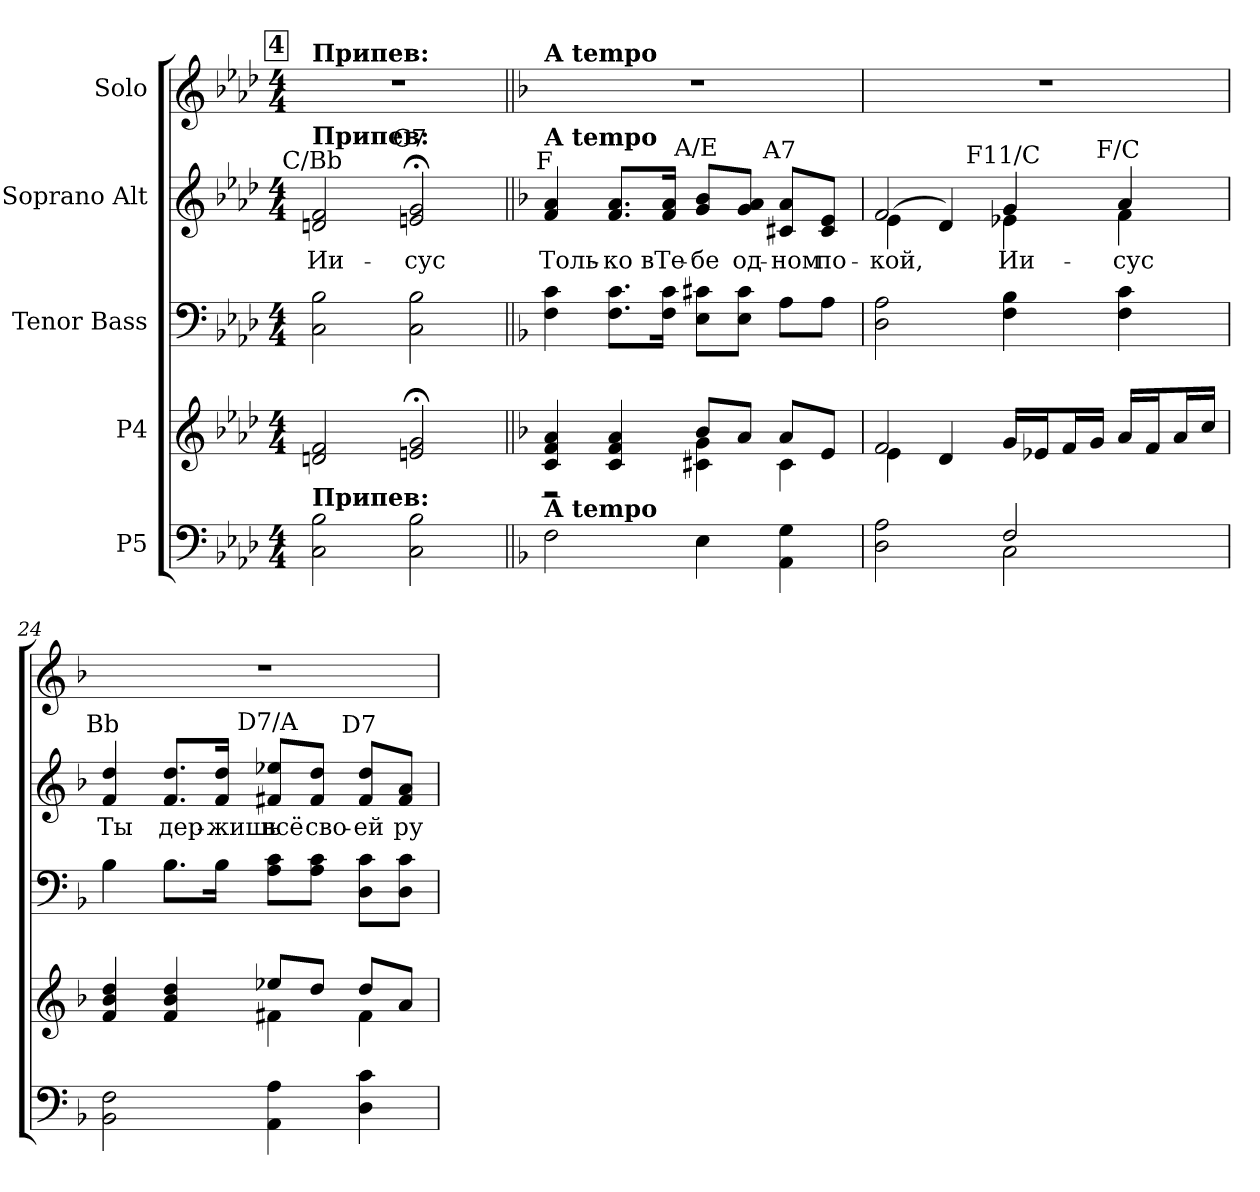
**kern	**kern	**kern	**kern	**text	**kern
*part5	*part4	*part3	*part2	*part2	*part1
*staff5	*staff4	*staff3	*staff2	*staff2	*staff1
*I"P5	*I"P4	*I"Tenor Bass	*I"Soprano Alt	*	*I"Solo
!!LO:PB:g=z
*clefF4	*clefG2	*clefF4	*clefG2	*	*clefG2
*k[b-e-a-d-]	*k[b-e-a-d-]	*k[b-e-a-d-]	*k[b-e-a-d-]	*	*k[b-e-a-d-]
*A-:	*A-:	*A-:	*A-:	*	*A-:
*M4/4	*M4/4	*M4/4	*M4/4	*	*M4/4
!!LO:REH:place=s1:B:color=#000000:enc=box:fs=13.8375:t=4
=21	=21	=21	=21	=21	=21
!	!	!	!	!	!LO:TX:a:B:t=Припев&colon;
!	!	!	!LO:TX:a:cj:t=C/Bb	!	!
!	!	!	!LO:TX:a:B:t=Припев&colon;	!	!
!LO:TX:a:B:t=Припев&colon;	!	!	!	!	!
!	!	!	!	!LO:LY:b:color=#000000	!
2Ci\ 2B-i	2dni/ 2fi	2Ci\ 2B-i	2dni/ 2fi	Ии-	1r
!	!	!	!LO:TX:a:cj:t=C7	!	!
!	!	!	!	!LO:LY:b:color=#000000	!
2Ci\ 2B-i	2eni/; 2gi;	2Ci\ 2B-i	2eni/; 2gi;	-сус	.
=22||	=22||	=22||	=22||	=22||	=22||
*k[b-]	*k[b-]	*k[b-]	*k[b-]	*	*k[b-]
*F:	*F:	*F:	*F:	*	*F:
*	*^	*	*	*	*
!	!	!	!	!	!	!LO:TX:a:B:t=A tempo
!	!	!	!	!LO:TX:a:cj:t=F	!	!
!	!	!	!	!LO:TX:a:B:t=A tempo	!	!
!LO:TX:a:B:t=A tempo	!	!	!	!	!	!
!	!	!	!	!	!LO:LY:b:color=#000000	!
2Fi\	4ci/ 4fi 4ai	2r	4Fi\ 4ci	4fi/ 4ai	Толь-	1r
!	!	!	!	!	!LO:LY:b:color=#000000	!
.	4ci/ 4fi 4ai	.	8.Fi\ 8.ci\L	8.fi/ 8.ai/L	-ко	.
!	!	!	!	!	!LO:LY:b:color=#000000	!
.	.	.	16Fi\ 16ci\Jk	16fi/ 16ai/Jk	вТе-	.
!	!	!	!	!LO:TX:a:cj:t=A/E	!	!
!	!	!	!	!	!LO:LY:b:color=#000000	!
4Ei\	8b-i/L	4c#Xi\ 4gi	8Ei\ 8c#Xi\L	8gi/ 8b-i/L	-бе	.
!	!	!	!	!	!LO:LY:b:color=#000000	!
.	8ai/J	.	8Ei\ 8c#i\J	8gi/ 8ai/J	од-	.
!	!	!	!	!LO:TX:a:cj:t=A7	!	!
!	!	!	!	!	!LO:LY:b:color=#000000	!
4AAi\ 4Gi	8ai/L	4c#i\	8Ai\L	8c#Xi/ 8ai/L	-ном	.
!	!	!	!	!	!LO:LY:b:color=#000000	!
.	8ei/J	.	8Ai\J	8c#i/ 8ei/J	по-	.
=23	=23	=23	=23	=23	=23	=23
*^	*	*	*	*	*	*
!	!	!	!	!	!LO:TX:a:cj:t=Dm	!	!
!	!	!	!	!	!	!LO:LY:b:color=#000000	!
*	*	*	*	*	*^	*	*
2Di\ 2Ai	2ryy	2fi/	4ei\	2Di\ 2Ai	2fi/	(4ei\	-кой,	1r
.	.	.	4di/	.	.	4di/)	.	.
!	!	!	!	!	!LO:TX:a:cj:t=F11/C	!	!	!
!	!	!	!	!	!	!	!LO:LY:b:color=#000000	!
2Fi/	2Ci\	16gi/LL	16ryy	4Fi\ 4B-i	4gi/	4e-Xi\	Ии-	.
*	*	*v	*v	*	*	*	*	*
.	.	16e-Xi/J	.	.	.	.	.
.	.	16fi/L	.	.	.	.	.
.	.	16gi/JJ	.	.	.	.	.
!	!	!	!	!LO:TX:a:cj:t=F/C	!	!	!
!	!	!	!	!	!	!LO:LY:b:color=#000000	!
.	.	16ai/LL	4Fi\ 4ci	4ai/	4fi\	-сус	.
*	*	*^	*	*	*	*	*
.	.	16fi/J	16ryy	.	.	.	.	.
.	.	16ai/L	8ryy	.	.	.	.	.
.	.	16cci/JJ	.	.	.	.	.	.
*v	*v	*	*	*	*v	*v	*	*
!!LO:LB:g=z
=24	=24	=24	=24	=24	=24	=24
!	!	!	!	!LO:TX:a:cj:t=Bb	!	!
!	!	!	!	!	!LO:LY:b:color=#000000	!
2BB-i\ 2Fi	4fi/ 4b-i 4ddi	2ryy	4B-i\	4fi/ 4ddi	Ты	1r
!	!	!	!	!	!LO:LY:b:color=#000000	!
.	4fi/ 4b-i 4ddi	.	8.B-i\L	8.fi/ 8.ddi/L	дер-	.
!	!	!	!	!	!LO:LY:b:color=#000000	!
.	.	.	16B-i\Jk	16fi/ 16ddi/Jk	-жишь	.
!	!	!	!	!LO:TX:a:cj:t=D7/A	!	!
!	!	!	!	!	!LO:LY:b:color=#000000	!
4AAi\ 4Ai	8ee-Xi/L	4f#Xi\	8Ai\ 8ci\L	8f#Xi/ 8ee-Xi/L	всё	.
!	!	!	!	!	!LO:LY:b:color=#000000	!
.	8ddi/J	.	8Ai\ 8ci\J	8f#i/ 8ddi/J	сво-	.
!	!	!	!	!LO:TX:a:cj:t=D7	!	!
!	!	!	!	!	!LO:LY:b:color=#000000	!
4Di\ 4ci	8ddi/L	4f#i\	8Di\ 8ci\L	8f#i/ 8ddi/L	-ей	.
!	!	!	!	!	!LO:LY:b:color=#000000	!
.	8ai/J	.	8Di\ 8ci\J	8f#i/ 8ai/J	ру-	.
*	*v	*v	*	*	*	*
=	=	=	=	=	=
*-	*-	*-	*-	*-	*-
